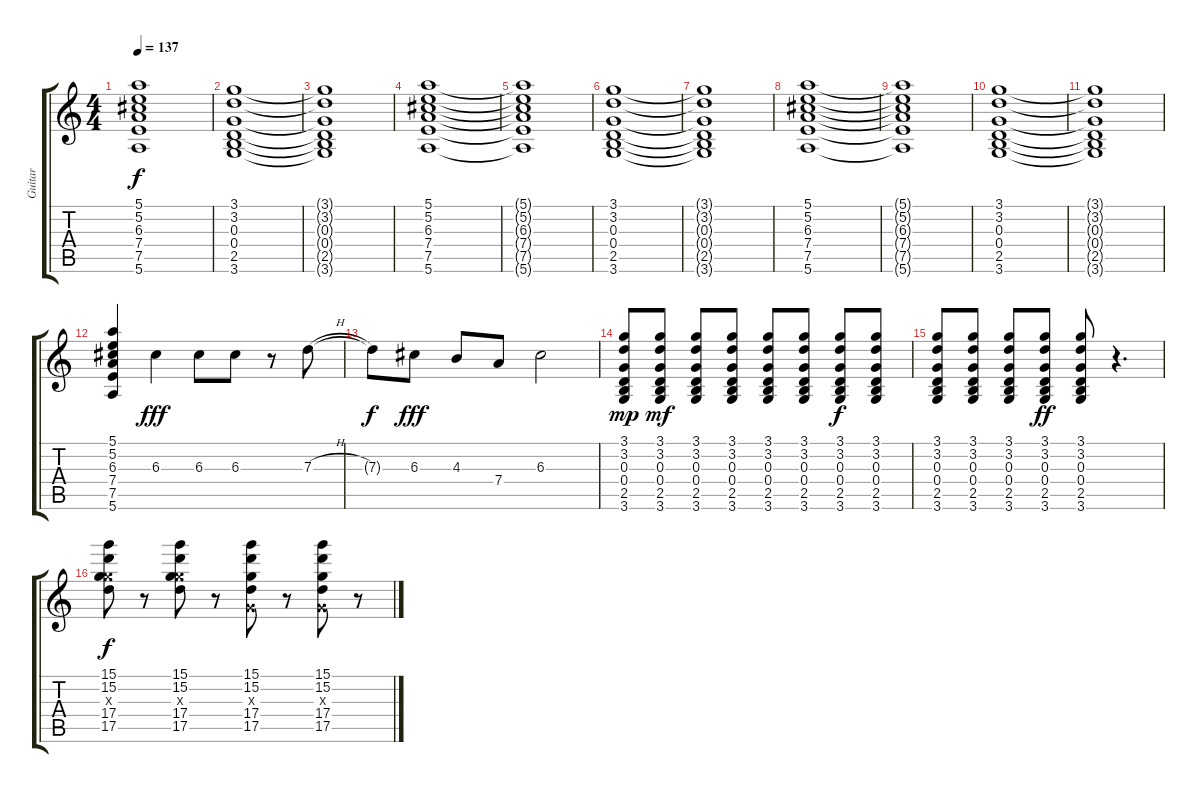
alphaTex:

\track ("Guitar" "Guitar") {instrument overdrivenguitar}
\staff {score tabs}
\tuning (E4 B3 G3 D3 A2 E2) {hide}
\ts (4 4)
\tempo 137
\clef g2
\ks c
(5.1{t} 5.2{t} 6.3{t} 7.4{t} 7.5{t} 5.6{t}).1{dy f} |
(3.1 3.2 0.3 0.4 2.5 3.6).1 |
(3.1{t} 3.2{t} 0.3{t} 0.4{t} 2.5{t} 3.6{t}).1 |
(5.1 5.2 6.3 7.4 7.5 5.6).1 |
(5.1{t} 5.2{t} 6.3{t} 7.4{t} 7.5{t} 5.6{t}).1 |
(3.1 3.2 0.3 0.4 2.5 3.6).1 |
(3.1{t} 3.2{t} 0.3{t} 0.4{t} 2.5{t} 3.6{t}).1 |
(5.1 5.2 6.3 7.4 7.5 5.6).1 |
(5.1{t} 5.2{t} 6.3{t} 7.4{t} 7.5{t} 5.6{t}).1 |
(3.1 3.2 0.3 0.4 2.5 3.6).1 |
(3.1{t} 3.2{t} 0.3{t} 0.4{t} 2.5{t} 3.6{t}).1 |
(5.1 5.2 6.3 7.4 7.5 5.6).4 6.3.4{dy fff} 6.3.8 6.3.8 r.8 7.3{h}.8 |
7.3{t}.8{dy f} 6.3.8{dy fff} 4.3.8 7.4.8 6.3.2 |
(3.1 3.2 0.3 0.4 2.5 3.6).8{dy mp} (3.1 3.2 0.3 0.4 2.5 3.6).8{dy mf} (3.1 3.2 0.3 0.4 2.5 3.6).8 (3.1 3.2 0.3 0.4 2.5 3.6).8 (3.1 3.2 0.3 0.4 2.5 3.6).8 (3.1 3.2 0.3 0.4 2.5 3.6).8 (3.1 3.2 0.3 0.4 2.5 3.6).8{dy f} (3.1 3.2 0.3 0.4 2.5 3.6).8 |
(3.1 3.2 0.3 0.4 2.5 3.6).8 (3.1 3.2 0.3 0.4 2.5 3.6).8 (3.1 3.2 0.3 0.4 2.5 3.6).8 (3.1 3.2 0.3 0.4 2.5 3.6).8{dy ff} (3.1 3.2 0.3 0.4 2.5 3.6).8 r.4{d} |
(15.1 15.2 12.3{x} 17.4 17.5).8{dy f} r.8 (15.1 15.2 12.3{x} 17.4 17.5).8 r.8 (15.1 15.2 0.3{x} 17.4 17.5).8 r.8 (15.1 15.2 0.3{x} 17.4 17.5).8 r.8
